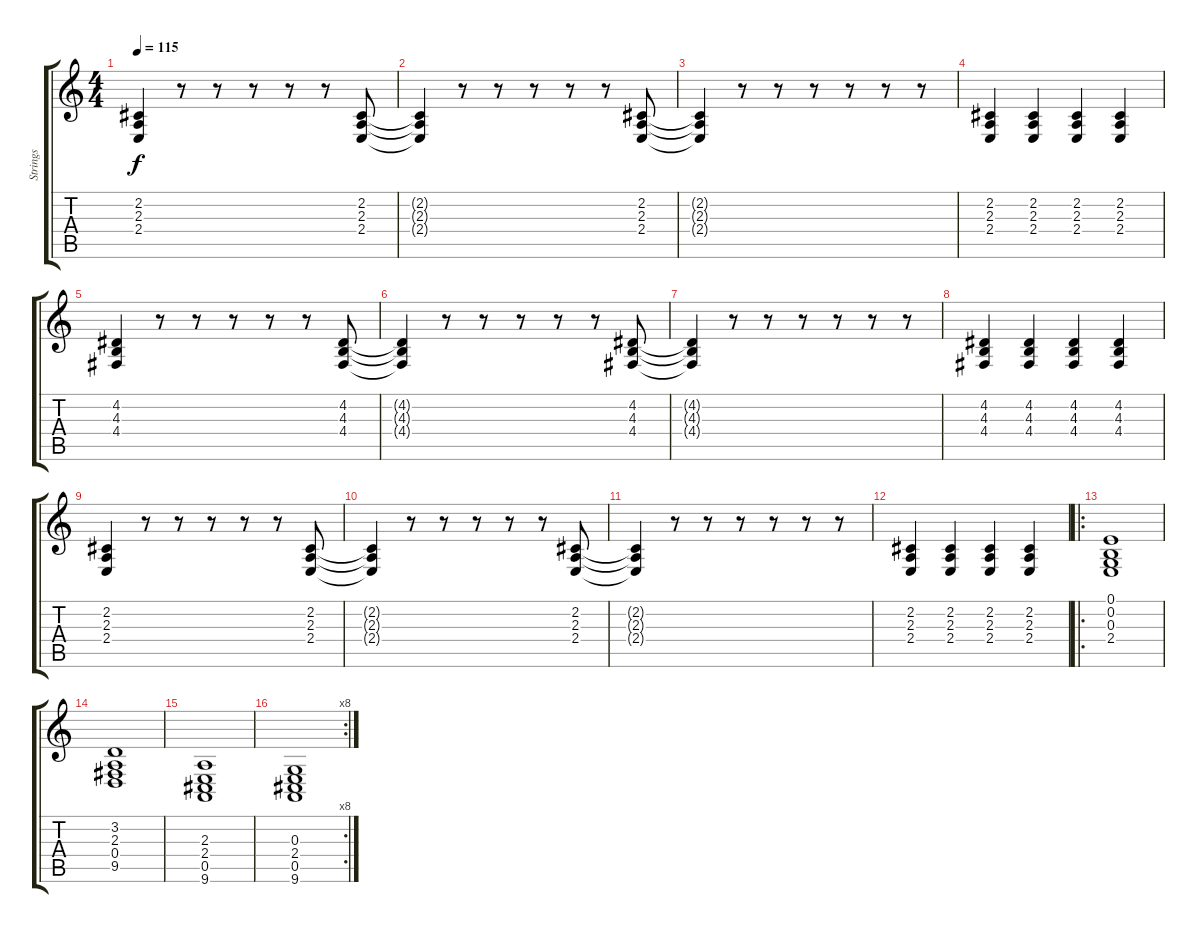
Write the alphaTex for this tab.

\track ("Strings" "Strings") {instrument stringensemble2}
\staff {score tabs}
\tuning (E4 B3 G3 D3 A2 E2) {hide}
\ts (4 4)
\tempo 115
\clef g2
\ks c
(2.2 2.3 2.4).4{dy f} r.8 r.8 r.8 r.8 r.8 (2.2 2.3 2.4).8 |
(2.2{t} 2.3{t} 2.4{t}).4 r.8 r.8 r.8 r.8 r.8 (2.2 2.3 2.4).8 |
(2.2{t} 2.3{t} 2.4{t}).4 r.8 r.8 r.8 r.8 r.8 r.8 |
(2.2 2.3 2.4).4 (2.2 2.3 2.4).4 (2.2 2.3 2.4).4 (2.2 2.3 2.4).4 |
(4.2 4.3 4.4).4 r.8 r.8 r.8 r.8 r.8 (4.2 4.3 4.4).8 |
(4.2{t} 4.3{t} 4.4{t}).4 r.8 r.8 r.8 r.8 r.8 (4.2 4.3 4.4).8 |
(4.2{t} 4.3{t} 4.4{t}).4 r.8 r.8 r.8 r.8 r.8 r.8 |
(4.2 4.3 4.4).4 (4.2 4.3 4.4).4 (4.2 4.3 4.4).4 (4.2 4.3 4.4).4 |
(2.2 2.3 2.4).4 r.8 r.8 r.8 r.8 r.8 (2.2 2.3 2.4).8 |
(2.2{t} 2.3{t} 2.4{t}).4 r.8 r.8 r.8 r.8 r.8 (2.2 2.3 2.4).8 |
(2.2{t} 2.3{t} 2.4{t}).4 r.8 r.8 r.8 r.8 r.8 r.8 |
(2.2 2.3 2.4).4 (2.2 2.3 2.4).4 (2.2 2.3 2.4).4 (2.2 2.3 2.4).4 |
\ro
(0.1 0.2 0.3 2.4).1 |
(3.2 2.3 0.4 9.5).1 |
(2.3 2.4 0.5 9.6).1 |
\rc 8
(0.3 2.4 0.5 9.6).1
